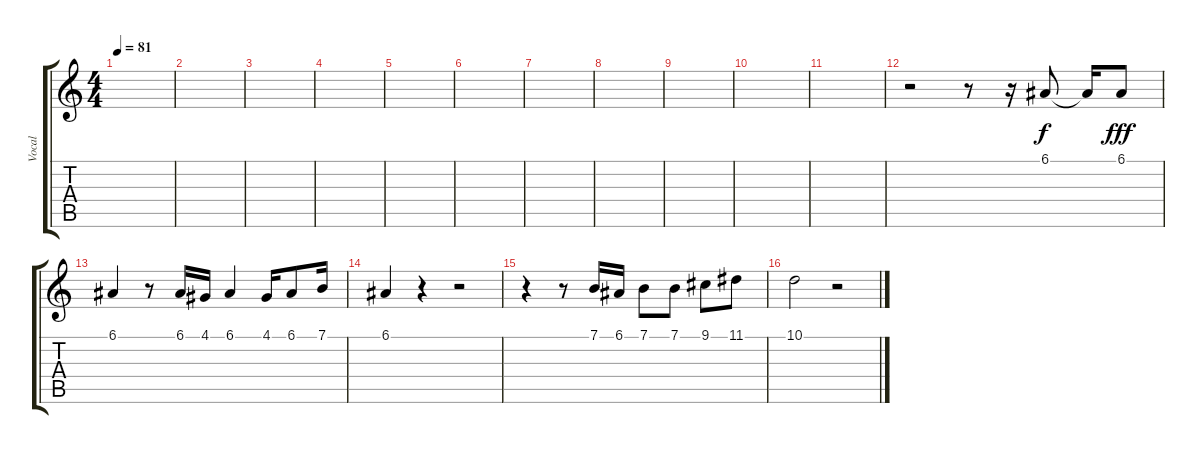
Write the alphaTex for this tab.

\track ("Vocal" "Vocal") {instrument englishhorn}
\staff {score tabs}
\tuning (E4 B3 G3 D3 A2 E2) {hide}
\ts (4 4)
\tempo 81
\clef g2
\ks c
|
|
|
|
|
|
|
|
|
|
|
r.2 r.8 r.16 6.1.8 6.1{t}.16{dy f} 6.1.8{dy fff} |
6.1.4 r.8 6.1.16 4.1.16 6.1.4 4.1.16 6.1.8 7.1.16 |
6.1.4 r.4 r.2 |
r.4 r.8 7.1.16 6.1.16 7.1.8 7.1.8 9.1.8 11.1.8 |
10.1.2 r.2
